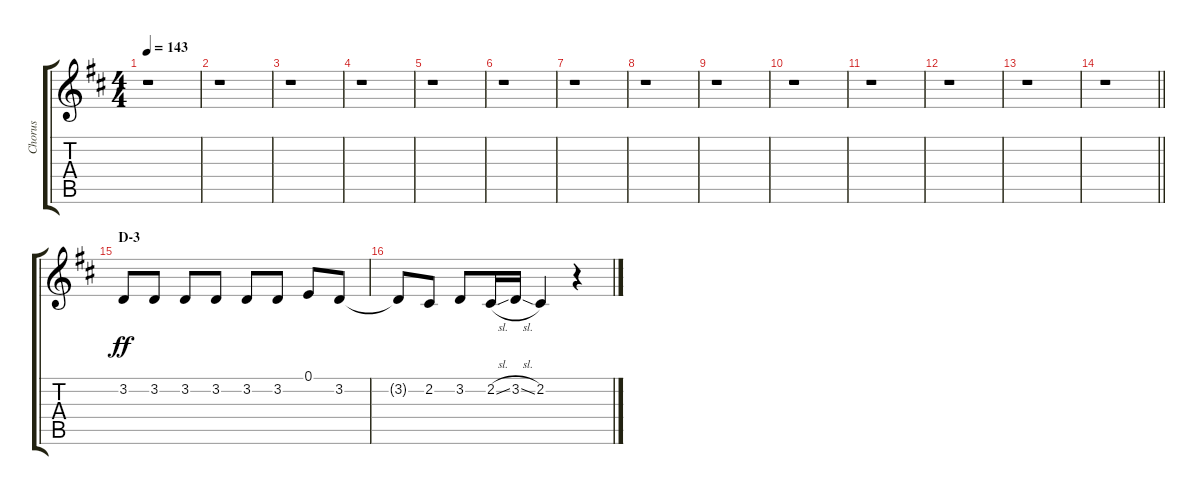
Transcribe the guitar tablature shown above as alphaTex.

\track ("Chorus" "Chorus") {instrument voiceoohs}
\staff {score tabs}
\tuning (E4 B3 G3 D3 A2 E2) {hide}
\ts (4 4)
\tempo 143
\clef g2
\ks d
r.1{dy ff} |
r.1 |
r.1 |
r.1 |
r.1 |
r.1 |
r.1 |
r.1 |
r.1 |
r.1 |
r.1 |
r.1 |
r.1 |
\barLineRight lightlight
r.1 |
\section ("" "D-3")
3.2.8 3.2.8 3.2.8 3.2.8 3.2.8 3.2.8 0.1.8 3.2.8 |
3.2{t}.8 2.2.8 3.2.8 2.2{sl}.16 3.2{sl}.16 2.2.4 r.4
